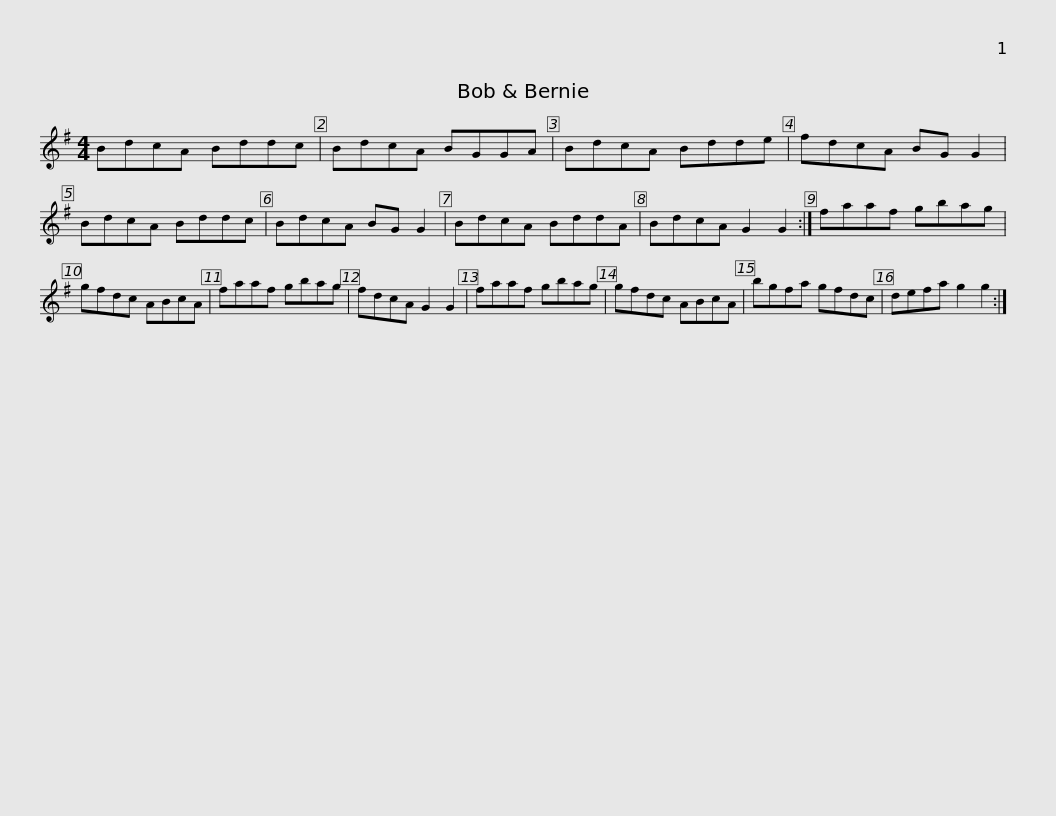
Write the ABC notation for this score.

X:1
L:1/8
M:4/4
I:linebreak $
K:G
V:1 treble
V:1
 BdcA Bddc | BdcA BGGA | BdcA Bdde | fdcA BG G2 | BdcA Bddc | %5
 BdcA BG G2 |$ BdcA BddA | BdcA G2 G2 :| faaf gbag | gfdc ABcA | %10
 faaf gbag |$ fdcA G2 G2 | faaf gbag | gfdc ABcA | bgfa gfdc | %15
 defa g2 g2 :| %16
